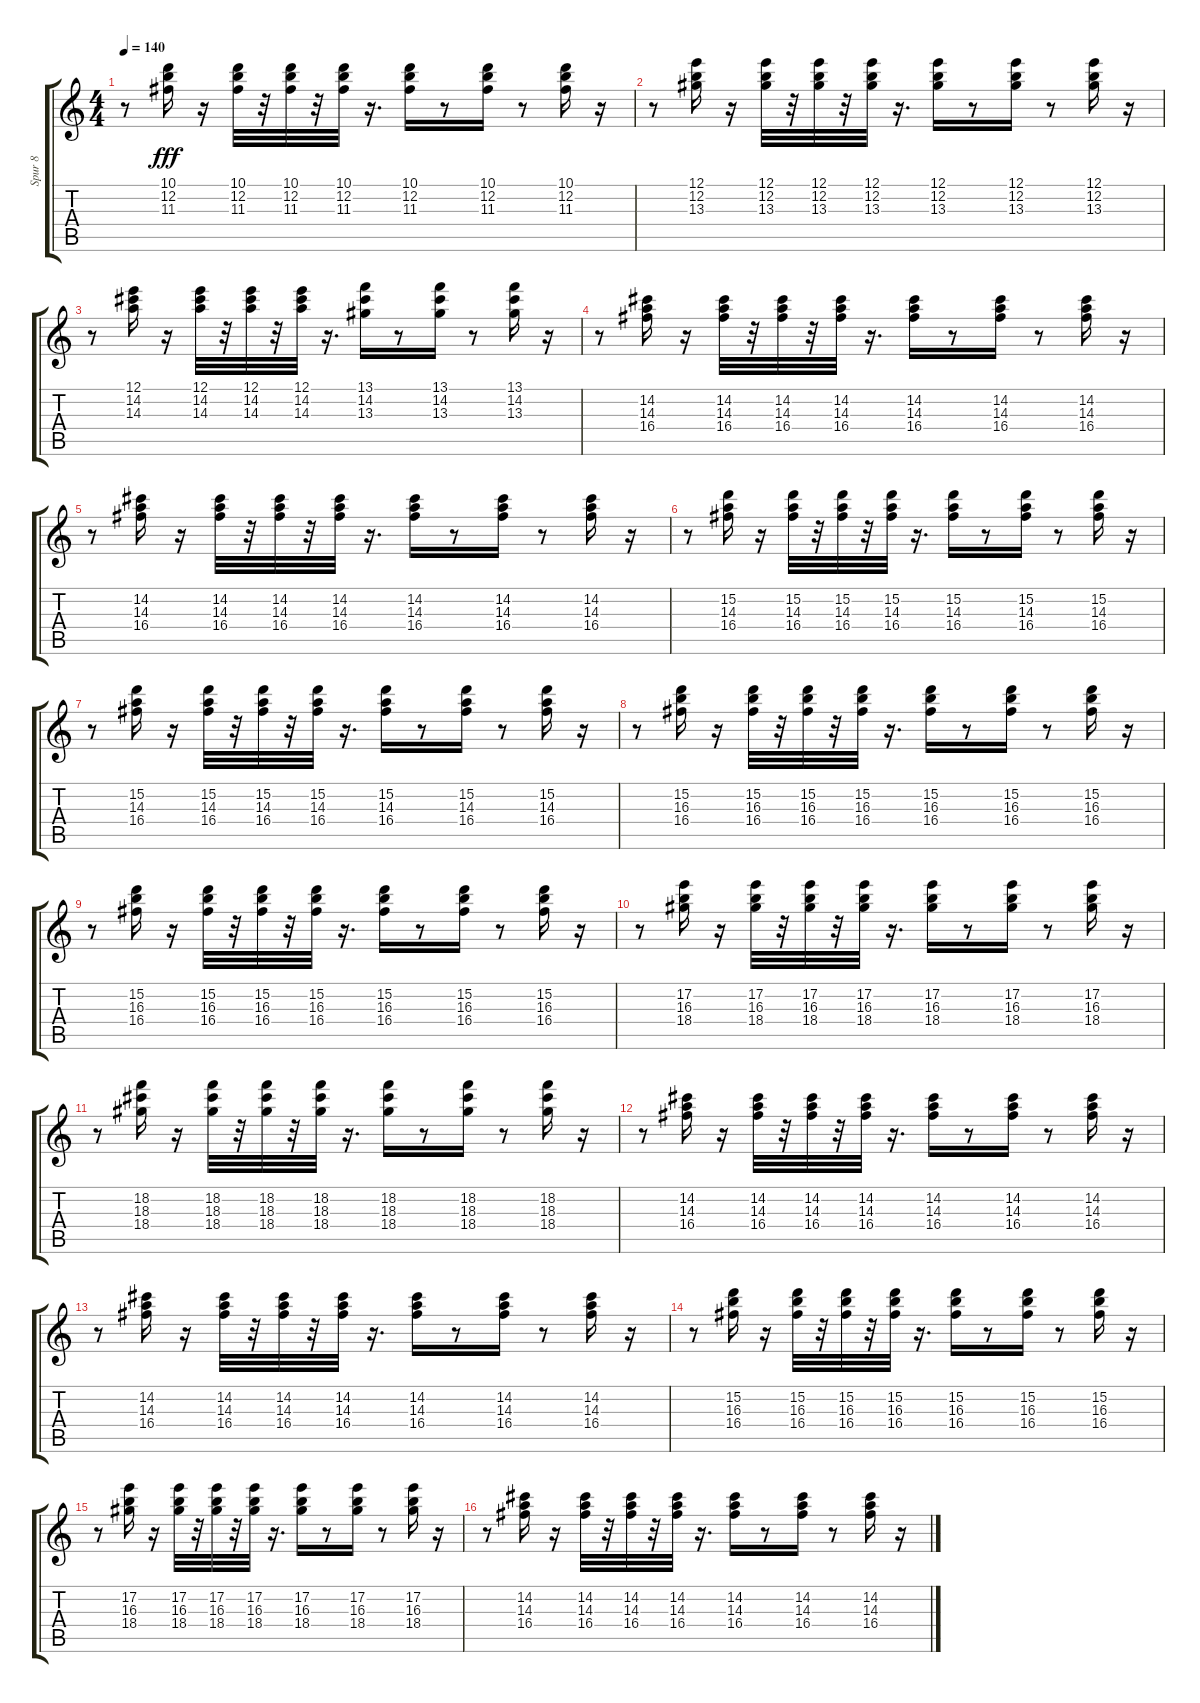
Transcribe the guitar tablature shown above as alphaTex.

\track ("Spur 8" "Spur 8") {instrument electricguitarmuted}
\staff {score tabs}
\tuning (E4 B3 G3 D3 A2 E2) {hide}
\ts (4 4)
\tempo 140
\clef g2
\ks c
r.8{dy fff} (10.1 12.2 11.3).16 r.16 (10.1 12.2 11.3).32 r.32 (10.1 12.2 11.3).32 r.32 (10.1 12.2 11.3).32 r.16{d} (10.1 12.2 11.3).16 r.8 (10.1 12.2 11.3).16 r.8 (10.1 12.2 11.3).16 r.16 |
r.8 (12.1 12.2 13.3).16 r.16 (12.1 12.2 13.3).32 r.32 (12.1 12.2 13.3).32 r.32 (12.1 12.2 13.3).32 r.16{d} (12.1 12.2 13.3).16 r.8 (12.1 12.2 13.3).16 r.8 (12.1 12.2 13.3).16 r.16 |
r.8 (12.1 14.2 14.3).16 r.16 (12.1 14.2 14.3).32 r.32 (12.1 14.2 14.3).32 r.32 (12.1 14.2 14.3).32 r.16{d} (13.1 14.2 13.3).16 r.8 (13.1 14.2 13.3).16 r.8 (13.1 14.2 13.3).16 r.16 |
r.8 (14.2 14.3 16.4).16 r.16 (14.2 14.3 16.4).32 r.32 (14.2 14.3 16.4).32 r.32 (14.2 14.3 16.4).32 r.16{d} (14.2 14.3 16.4).16 r.8 (14.2 14.3 16.4).16 r.8 (14.2 14.3 16.4).16 r.16 |
r.8 (14.2 14.3 16.4).16 r.16 (14.2 14.3 16.4).32 r.32 (14.2 14.3 16.4).32 r.32 (14.2 14.3 16.4).32 r.16{d} (14.2 14.3 16.4).16 r.8 (14.2 14.3 16.4).16 r.8 (14.2 14.3 16.4).16 r.16 |
r.8 (15.2 14.3 16.4).16 r.16 (15.2 14.3 16.4).32 r.32 (15.2 14.3 16.4).32 r.32 (15.2 14.3 16.4).32 r.16{d} (15.2 14.3 16.4).16 r.8 (15.2 14.3 16.4).16 r.8 (15.2 14.3 16.4).16 r.16 |
r.8 (15.2 14.3 16.4).16 r.16 (15.2 14.3 16.4).32 r.32 (15.2 14.3 16.4).32 r.32 (15.2 14.3 16.4).32 r.16{d} (15.2 14.3 16.4).16 r.8 (15.2 14.3 16.4).16 r.8 (15.2 14.3 16.4).16 r.16 |
r.8 (15.2 16.3 16.4).16 r.16 (15.2 16.3 16.4).32 r.32 (15.2 16.3 16.4).32 r.32 (15.2 16.3 16.4).32 r.16{d} (15.2 16.3 16.4).16 r.8 (15.2 16.3 16.4).16 r.8 (15.2 16.3 16.4).16 r.16 |
r.8 (15.2 16.3 16.4).16 r.16 (15.2 16.3 16.4).32 r.32 (15.2 16.3 16.4).32 r.32 (15.2 16.3 16.4).32 r.16{d} (15.2 16.3 16.4).16 r.8 (15.2 16.3 16.4).16 r.8 (15.2 16.3 16.4).16 r.16 |
r.8 (17.2 16.3 18.4).16 r.16 (17.2 16.3 18.4).32 r.32 (17.2 16.3 18.4).32 r.32 (17.2 16.3 18.4).32 r.16{d} (17.2 16.3 18.4).16 r.8 (17.2 16.3 18.4).16 r.8 (17.2 16.3 18.4).16 r.16 |
r.8 (18.2 18.3 18.4).16 r.16 (18.2 18.3 18.4).32 r.32 (18.2 18.3 18.4).32 r.32 (18.2 18.3 18.4).32 r.16{d} (18.2 18.3 18.4).16 r.8 (18.2 18.3 18.4).16 r.8 (18.2 18.3 18.4).16 r.16 |
r.8 (14.2 14.3 16.4).16 r.16 (14.2 14.3 16.4).32 r.32 (14.2 14.3 16.4).32 r.32 (14.2 14.3 16.4).32 r.16{d} (14.2 14.3 16.4).16 r.8 (14.2 14.3 16.4).16 r.8 (14.2 14.3 16.4).16 r.16 |
r.8 (14.2 14.3 16.4).16 r.16 (14.2 14.3 16.4).32 r.32 (14.2 14.3 16.4).32 r.32 (14.2 14.3 16.4).32 r.16{d} (14.2 14.3 16.4).16 r.8 (14.2 14.3 16.4).16 r.8 (14.2 14.3 16.4).16 r.16 |
r.8 (15.2 16.3 16.4).16 r.16 (15.2 16.3 16.4).32 r.32 (15.2 16.3 16.4).32 r.32 (15.2 16.3 16.4).32 r.16{d} (15.2 16.3 16.4).16 r.8 (15.2 16.3 16.4).16 r.8 (15.2 16.3 16.4).16 r.16 |
r.8 (17.2 16.3 18.4).16 r.16 (17.2 16.3 18.4).32 r.32 (17.2 16.3 18.4).32 r.32 (17.2 16.3 18.4).32 r.16{d} (17.2 16.3 18.4).16 r.8 (17.2 16.3 18.4).16 r.8 (17.2 16.3 18.4).16 r.16 |
r.8 (14.2 14.3 16.4).16 r.16 (14.2 14.3 16.4).32 r.32 (14.2 14.3 16.4).32 r.32 (14.2 14.3 16.4).32 r.16{d} (14.2 14.3 16.4).16 r.8 (14.2 14.3 16.4).16 r.8 (14.2 14.3 16.4).16 r.16
